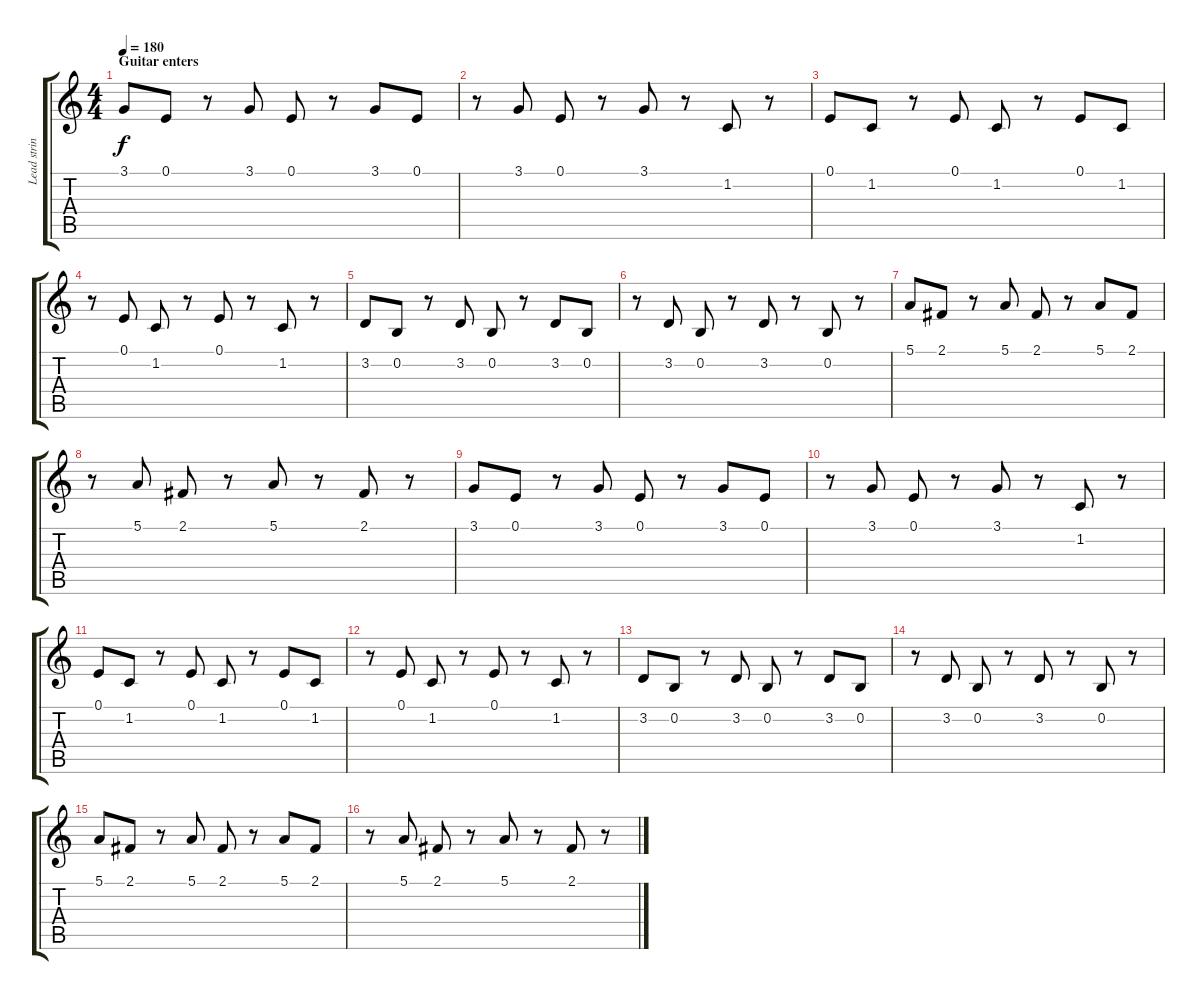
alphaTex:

\track ("Lead strings 1" "Lead strin") {instrument synthstrings1}
\staff {score tabs}
\tuning (E4 B3 G3 D3 A2 E2) {hide}
\ts (4 4)
\section ("" "Guitar enters")
\tempo 180
\clef g2
\ks c
3.1.8{dy f} 0.1.8 r.8 3.1.8 0.1.8 r.8 3.1.8 0.1.8 |
r.8 3.1.8 0.1.8 r.8 3.1.8 r.8 1.2.8 r.8 |
0.1.8 1.2.8 r.8 0.1.8 1.2.8 r.8 0.1.8 1.2.8 |
r.8 0.1.8 1.2.8 r.8 0.1.8 r.8 1.2.8 r.8 |
3.2.8 0.2.8 r.8 3.2.8 0.2.8 r.8 3.2.8 0.2.8 |
r.8 3.2.8 0.2.8 r.8 3.2.8 r.8 0.2.8 r.8 |
5.1.8 2.1.8 r.8 5.1.8 2.1.8 r.8 5.1.8 2.1.8 |
r.8 5.1.8 2.1.8 r.8 5.1.8 r.8 2.1.8 r.8 |
3.1.8 0.1.8 r.8 3.1.8 0.1.8 r.8 3.1.8 0.1.8 |
r.8 3.1.8 0.1.8 r.8 3.1.8 r.8 1.2.8 r.8 |
0.1.8 1.2.8 r.8 0.1.8 1.2.8 r.8 0.1.8 1.2.8 |
r.8 0.1.8 1.2.8 r.8 0.1.8 r.8 1.2.8 r.8 |
3.2.8 0.2.8 r.8 3.2.8 0.2.8 r.8 3.2.8 0.2.8 |
r.8 3.2.8 0.2.8 r.8 3.2.8 r.8 0.2.8 r.8 |
5.1.8 2.1.8 r.8 5.1.8 2.1.8 r.8 5.1.8 2.1.8 |
r.8 5.1.8 2.1.8 r.8 5.1.8 r.8 2.1.8 r.8
